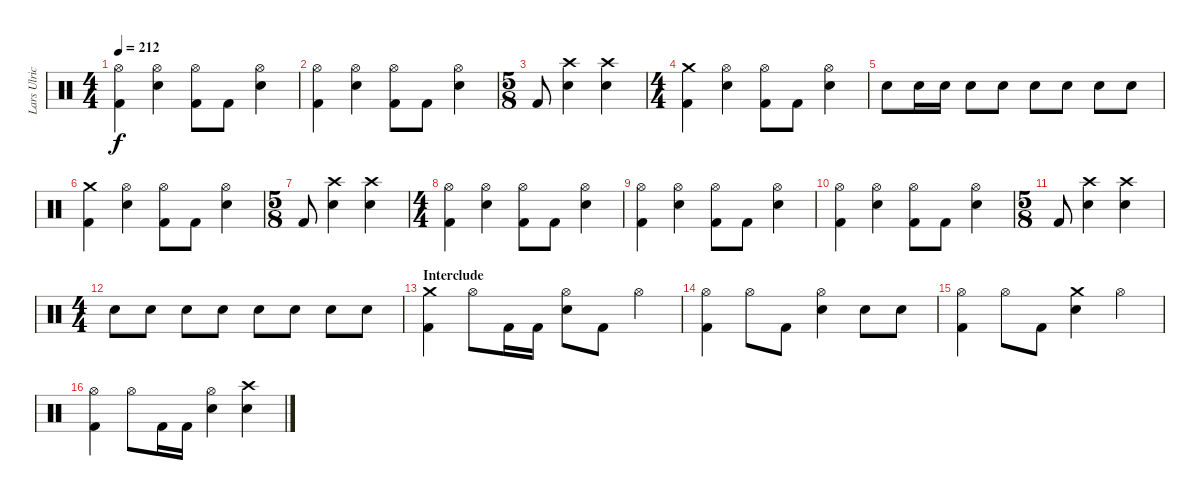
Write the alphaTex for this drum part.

\track ("Lars Ulrich (Drums)" "Lars Ulric") {instrument percussion}
\staff {score}
\articulation defaults
\ts (4 4)
\tempo 212
\clef neutral
\ks c
("Hi-Hat (open)" "Kick (hit) 2").4{dy f} ("Electric Snare (hit)" "Hi-Hat (open)").4 ("Hi-Hat (open)" "Kick (hit) 2").8 "Kick (hit) 2".8 ("Electric Snare (hit)" "Hi-Hat (open)").4 |
("Hi-Hat (open)" "Kick (hit) 2").4 ("Electric Snare (hit)" "Hi-Hat (open)").4 ("Hi-Hat (open)" "Kick (hit) 2").8 "Kick (hit) 2".8 ("Electric Snare (hit)" "Hi-Hat (open)").4 |
\ts (5 8)
"Kick (hit) 2".8 ("Electric Snare (hit)" "Crash high (hit)").4 ("Electric Snare (hit)" "Crash high (hit)").4 |
\ts (4 4)
("Crash medium (hit)" "Kick (hit) 2").4 ("Electric Snare (hit)" "Hi-Hat (open)").4 ("Hi-Hat (open)" "Kick (hit) 2").8 "Kick (hit) 2".8 ("Electric Snare (hit)" "Hi-Hat (open)").4 |
"Electric Snare (hit)".8 "Electric Snare (hit)".16 "Electric Snare (hit)".16 "Electric Snare (hit)".8 "Electric Snare (hit)".8 "Electric Snare (hit)".8 "Electric Snare (hit)".8 "Electric Snare (hit)".8 "Electric Snare (hit)".8 |
("Crash medium (hit)" "Kick (hit) 2").4 ("Electric Snare (hit)" "Hi-Hat (open)").4 ("Hi-Hat (open)" "Kick (hit) 2").8 "Kick (hit) 2".8 ("Electric Snare (hit)" "Hi-Hat (open)").4 |
\ts (5 8)
"Kick (hit) 2".8 ("Electric Snare (hit)" "Crash high (hit)").4 ("Electric Snare (hit)" "Crash high (hit)").4 |
\ts (4 4)
("Hi-Hat (open)" "Kick (hit) 2").4 ("Electric Snare (hit)" "Hi-Hat (open)").4 ("Hi-Hat (open)" "Kick (hit) 2").8 "Kick (hit) 2".8 ("Electric Snare (hit)" "Hi-Hat (open)").4 |
("Hi-Hat (open)" "Kick (hit) 2").4 ("Electric Snare (hit)" "Hi-Hat (open)").4 ("Hi-Hat (open)" "Kick (hit) 2").8 "Kick (hit) 2".8 ("Electric Snare (hit)" "Hi-Hat (open)").4 |
("Hi-Hat (open)" "Kick (hit) 2").4 ("Electric Snare (hit)" "Hi-Hat (open)").4 ("Hi-Hat (open)" "Kick (hit) 2").8 "Kick (hit) 2".8 ("Electric Snare (hit)" "Hi-Hat (open)").4 |
\ts (5 8)
"Kick (hit) 2".8 ("Electric Snare (hit)" "Crash high (hit)").4 ("Electric Snare (hit)" "Crash high (hit)").4 |
\ts (4 4)
"Electric Snare (hit)".8 "Electric Snare (hit)".8 "Electric Snare (hit)".8 "Electric Snare (hit)".8 "Electric Snare (hit)".8 "Electric Snare (hit)".8 "Electric Snare (hit)".8 "Electric Snare (hit)".8 |
\section ("" "Interclude")
("Crash medium (hit)" "Kick (hit) 2").4 "Hi-Hat (open)".8 "Kick (hit) 2".16 "Kick (hit) 2".16 ("Electric Snare (hit)" "Hi-Hat (open)").8 "Kick (hit) 2".8 "Hi-Hat (open)".4 |
("Hi-Hat (open)" "Kick (hit) 2").4 "Hi-Hat (open)".8 "Kick (hit) 2".8 ("Electric Snare (hit)" "Hi-Hat (open)").4 "Electric Snare (hit)".8 "Electric Snare (hit)".8 |
("Hi-Hat (open)" "Kick (hit) 2").4 "Hi-Hat (open)".8 "Kick (hit) 2".8 ("Electric Snare (hit)" "Crash medium (hit)").4 "Hi-Hat (open)".4 |
("Hi-Hat (open)" "Kick (hit) 2").4 "Hi-Hat (open)".8 "Kick (hit) 2".16 "Kick (hit) 2".16 ("Electric Snare (hit)" "Hi-Hat (open)").4 ("Electric Snare (hit)" "Crash high (hit)").4
